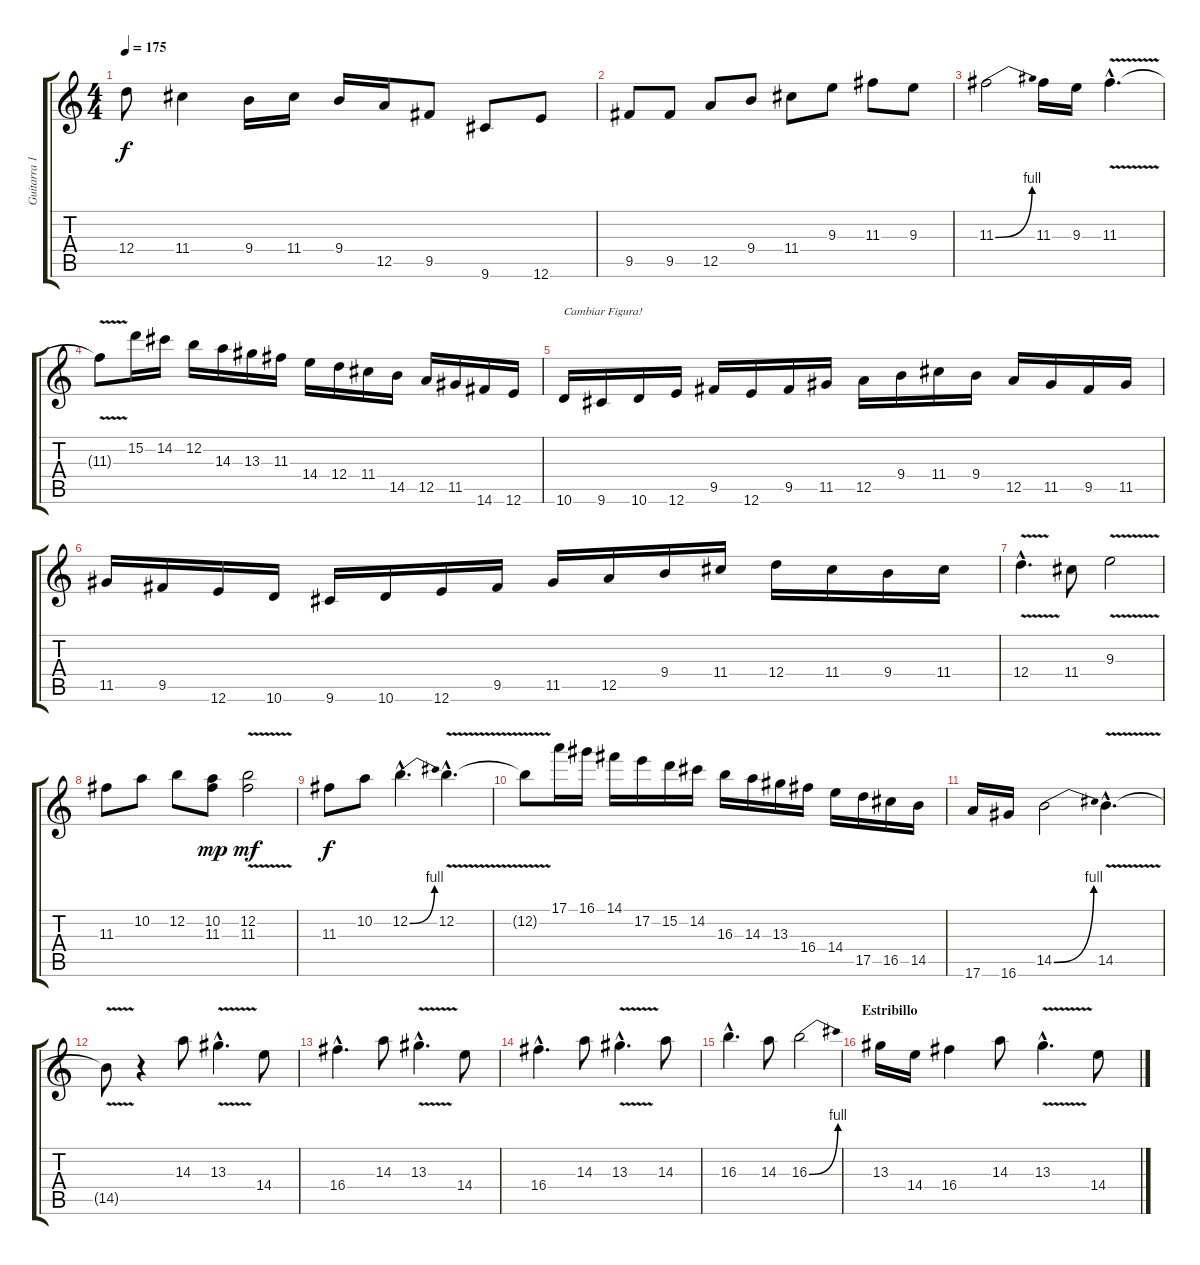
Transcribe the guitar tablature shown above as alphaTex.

\track ("Guitarra 1" "Guitarra 1") {instrument overdrivenguitar}
\staff {score tabs}
\tuning (E4 B3 G3 D3 A2 E2) {hide}
\ts (4 4)
\tempo 175
\clef g2
\ks c
12.4{t}.8{dy f} 11.4.4 9.4.16 11.4.16 9.4.16 12.5.16 9.5.8 9.6.8 12.6.8 |
9.5.8 9.5.8 12.5.8 9.4.8 11.4.8 9.3.8 11.3.8 9.3.8 |
11.3{be (bend 0 0 60 4)}.2 11.3.16 9.3.16 11.3{v hac}.4{d} |
11.3{t}.8 15.2.16 14.2.16 12.2.16 14.3.16 13.3.16 11.3.16 14.4.16 12.4.16 11.4.16 14.5.16 12.5.16 11.5.16 14.6.16 12.6.16 |
10.6.16{txt "Cambiar Figura! "} 9.6.16 10.6.16 12.6.16 9.5.16 12.6.16 9.5.16 11.5.16 12.5.16 9.4.16 11.4.16 9.4.16 12.5.16 11.5.16 9.5.16 11.5.16 |
11.5.16 9.5.16 12.6.16 10.6.16 9.6.16 10.6.16 12.6.16 9.5.16 11.5.16 12.5.16 9.4.16 11.4.16 12.4.16 11.4.16 9.4.16 11.4.16 |
12.4{v hac}.4{d} 11.4.8 9.3{v}.2{instrument guitarharmonics} |
11.3.8{instrument overdrivenguitar} 10.2.8 12.2.8 (10.2 11.3).8{dy mp} (12.2{v} 11.3{v}).2{dy mf} |
11.3.8{dy f} 10.2.8 12.2{be (bend 0 0 60 4) hac}.4{d} 12.2{v hac}.4{d} |
12.2{t}.8 17.1.16 16.1.16 14.1.16 17.2.16 15.2.16 14.2.16 16.3.16 14.3.16 13.3.16 16.4.16 14.4.16 17.5.16 16.5.16 14.5.16 |
17.6.16 16.6.16 14.5{be (bend 0 0 60 4)}.2 14.5{v hac}.4{d} |
14.5{t}.8 r.4 14.3.8 13.3{v hac}.4{d} 14.4.8 |
16.4{hac}.4{d} 14.3.8 13.3{v hac}.4{d} 14.4.8 |
16.4{hac}.4{d} 14.3.8 13.3{v hac}.4{d} 14.3.8 |
16.3{hac}.4{d} 14.3.8 16.3{be (bend 0 0 60 4)}.2 |
\section ("" "Estribillo")
13.3.16 14.4.16 16.4.4 14.3.8 13.3{v hac}.4{d} 14.4.8
